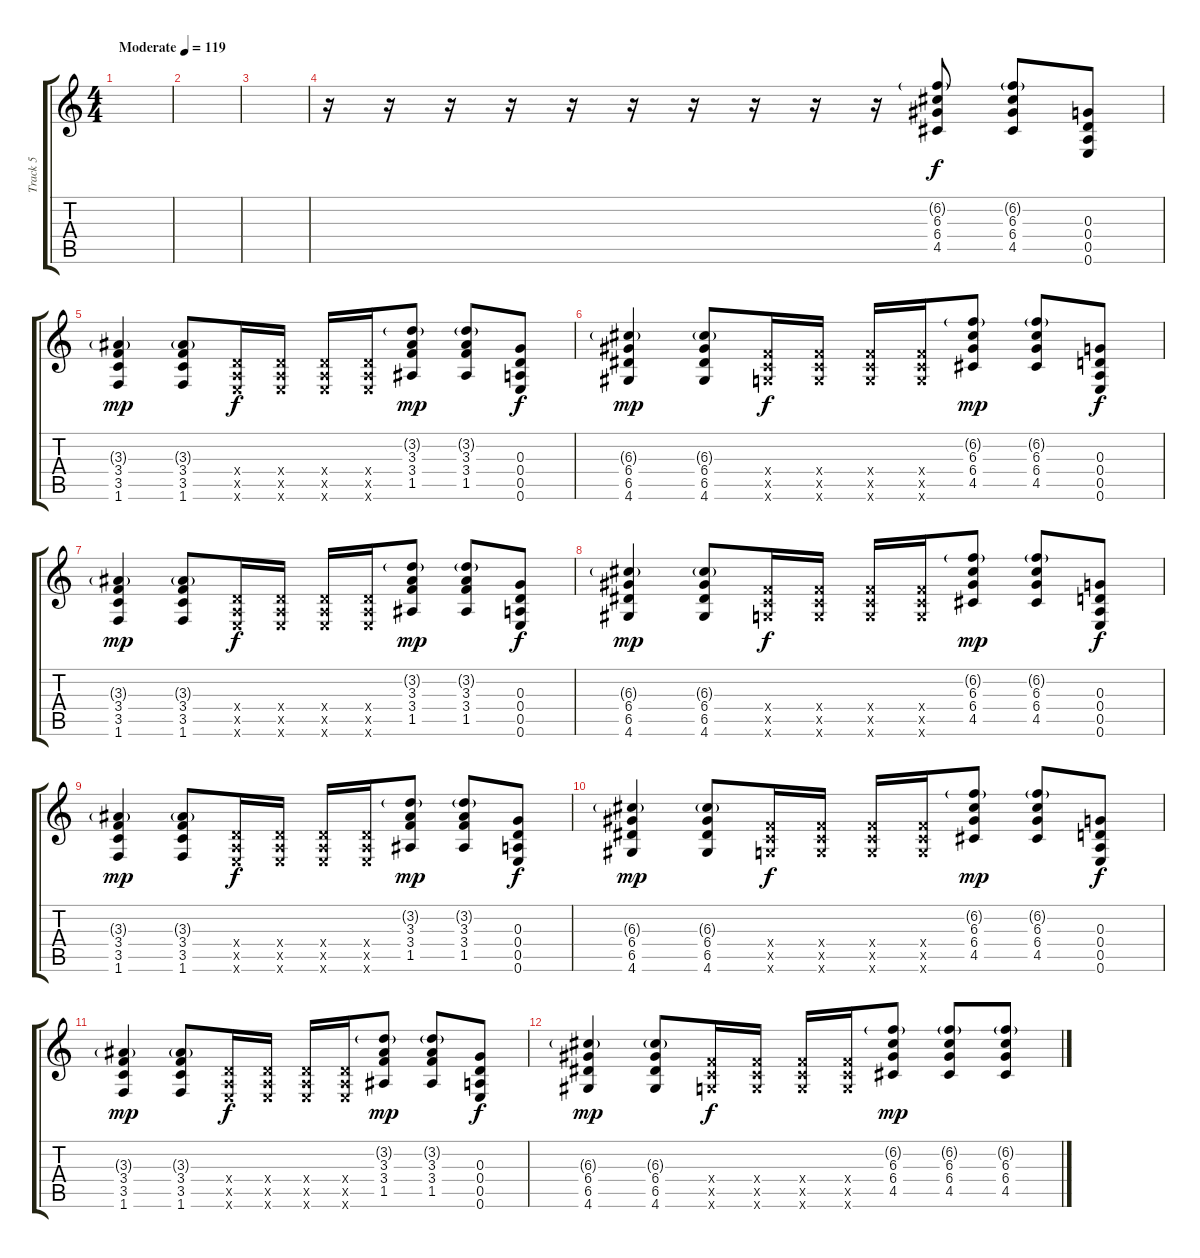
\track ("Track 5" "Track 5") {instrument overdrivenguitar}
\staff {score tabs}
\tuning (E4 B3 G3 D3 A2 E2) {hide}
\ts (4 4)
\tempo (119 "Moderate")
\clef g2
\ks c
|
|
|
r.16 r.16 r.16 r.16 r.16 r.16 r.16 r.16 r.16 r.16 (6.2{g} 6.3 6.4 4.5).8 (6.2{g} 6.3 6.4 4.5).8 (0.3 0.4 0.5 0.6).8{dy f} |
(3.3{g} 3.4 3.5 1.6).4{dy mp} (3.3{g} 3.4 3.5 1.6).8 (0.4{x} 0.5{x} 0.6{x}).16{dy f} (0.4{x} 0.5{x} 0.6{x}).16 (0.4{x} 0.5{x} 0.6{x}).16 (0.4{x} 0.5{x} 0.6{x}).16 (3.2{g} 3.3 3.4 1.5).8{dy mp} (3.2{g} 3.3 3.4 1.5).8 (0.3 0.4 0.5 0.6).8{dy f} |
(6.3{g} 6.4 6.5 4.6).4{dy mp} (6.3{g} 6.4 6.5 4.6).8 (3.4{x} 3.5{x} 3.6{x}).16{dy f} (3.4{x} 3.5{x} 3.6{x}).16 (3.4{x} 3.5{x} 3.6{x}).16 (3.4{x} 3.5{x} 3.6{x}).16 (6.2{g} 6.3 6.4 4.5).8{dy mp} (6.2{g} 6.3 6.4 4.5).8 (0.3 0.4 0.5 0.6).8{dy f} |
(3.3{g} 3.4 3.5 1.6).4{dy mp} (3.3{g} 3.4 3.5 1.6).8 (0.4{x} 0.5{x} 0.6{x}).16{dy f} (0.4{x} 0.5{x} 0.6{x}).16 (0.4{x} 0.5{x} 0.6{x}).16 (0.4{x} 0.5{x} 0.6{x}).16 (3.2{g} 3.3 3.4 1.5).8{dy mp} (3.2{g} 3.3 3.4 1.5).8 (0.3 0.4 0.5 0.6).8{dy f} |
(6.3{g} 6.4 6.5 4.6).4{dy mp} (6.3{g} 6.4 6.5 4.6).8 (3.4{x} 3.5{x} 3.6{x}).16{dy f} (3.4{x} 3.5{x} 3.6{x}).16 (3.4{x} 3.5{x} 3.6{x}).16 (3.4{x} 3.5{x} 3.6{x}).16 (6.2{g} 6.3 6.4 4.5).8{dy mp} (6.2{g} 6.3 6.4 4.5).8 (0.3 0.4 0.5 0.6).8{dy f} |
(3.3{g} 3.4 3.5 1.6).4{dy mp} (3.3{g} 3.4 3.5 1.6).8 (0.4{x} 0.5{x} 0.6{x}).16{dy f} (0.4{x} 0.5{x} 0.6{x}).16 (0.4{x} 0.5{x} 0.6{x}).16 (0.4{x} 0.5{x} 0.6{x}).16 (3.2{g} 3.3 3.4 1.5).8{dy mp} (3.2{g} 3.3 3.4 1.5).8 (0.3 0.4 0.5 0.6).8{dy f} |
(6.3{g} 6.4 6.5 4.6).4{dy mp} (6.3{g} 6.4 6.5 4.6).8 (3.4{x} 3.5{x} 3.6{x}).16{dy f} (3.4{x} 3.5{x} 3.6{x}).16 (3.4{x} 3.5{x} 3.6{x}).16 (3.4{x} 3.5{x} 3.6{x}).16 (6.2{g} 6.3 6.4 4.5).8{dy mp} (6.2{g} 6.3 6.4 4.5).8 (0.3 0.4 0.5 0.6).8{dy f} |
(3.3{g} 3.4 3.5 1.6).4{dy mp} (3.3{g} 3.4 3.5 1.6).8 (0.4{x} 0.5{x} 0.6{x}).16{dy f} (0.4{x} 0.5{x} 0.6{x}).16 (0.4{x} 0.5{x} 0.6{x}).16 (0.4{x} 0.5{x} 0.6{x}).16 (3.2{g} 3.3 3.4 1.5).8{dy mp} (3.2{g} 3.3 3.4 1.5).8 (0.3 0.4 0.5 0.6).8{dy f} |
(6.3{g} 6.4 6.5 4.6).4{dy mp} (6.3{g} 6.4 6.5 4.6).8 (3.4{x} 3.5{x} 3.6{x}).16{dy f} (3.4{x} 3.5{x} 3.6{x}).16 (3.4{x} 3.5{x} 3.6{x}).16 (3.4{x} 3.5{x} 3.6{x}).16 (6.2{g} 6.3 6.4 4.5).8{dy mp} (6.2{g} 6.3 6.4 4.5).8 (6.2{g} 6.3 6.4 4.5).8
